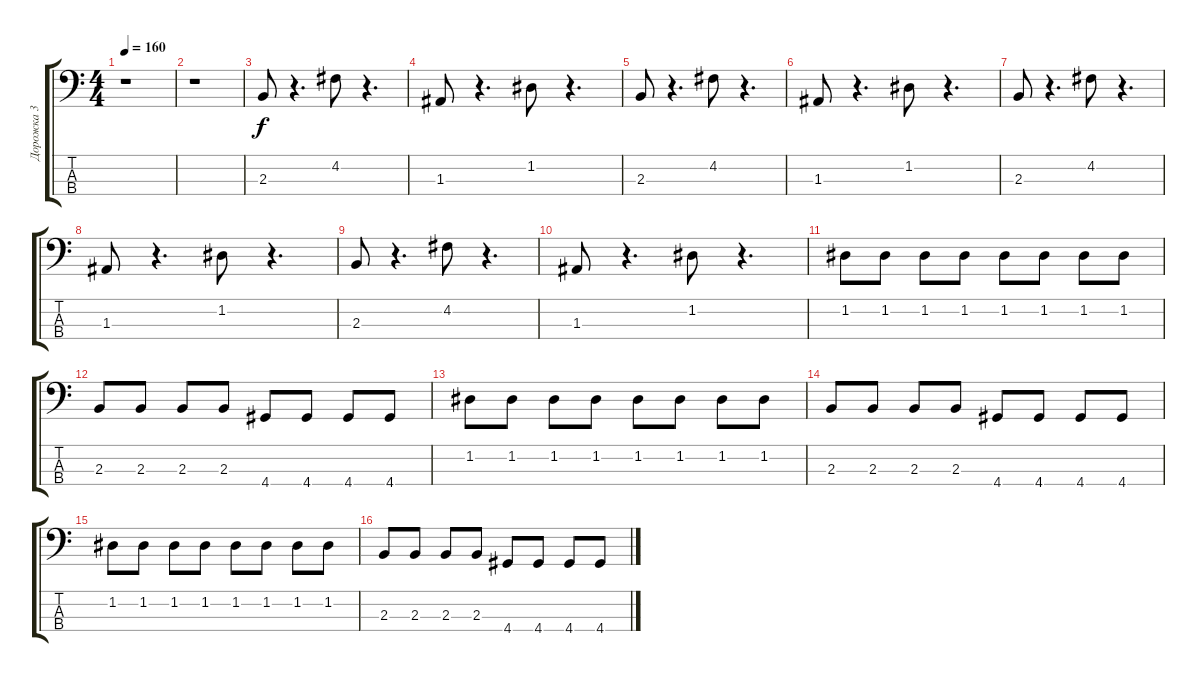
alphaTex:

\track ("Дорожка 3" "Дорожка 3") {instrument electricbasspick}
\staff {score tabs}
\tuning (G2 D2 A1 E1) {hide}
\ts (4 4)
\tempo 160
\clef f4
\ks c
r.1{dy f} |
r.1 |
2.3.8 r.4{d} 4.2.8 r.4{d} |
1.3.8 r.4{d} 1.2.8 r.4{d} |
2.3.8 r.4{d} 4.2.8 r.4{d} |
1.3.8 r.4{d} 1.2.8 r.4{d} |
2.3.8 r.4{d} 4.2.8 r.4{d} |
1.3.8 r.4{d} 1.2.8 r.4{d} |
2.3.8 r.4{d} 4.2.8 r.4{d} |
1.3.8 r.4{d} 1.2.8 r.4{d} |
1.2.8 1.2.8 1.2.8 1.2.8 1.2.8 1.2.8 1.2.8 1.2.8 |
2.3.8 2.3.8 2.3.8 2.3.8 4.4.8 4.4.8 4.4.8 4.4.8 |
1.2.8 1.2.8 1.2.8 1.2.8 1.2.8 1.2.8 1.2.8 1.2.8 |
2.3.8 2.3.8 2.3.8 2.3.8 4.4.8 4.4.8 4.4.8 4.4.8 |
1.2.8 1.2.8 1.2.8 1.2.8 1.2.8 1.2.8 1.2.8 1.2.8 |
2.3.8 2.3.8 2.3.8 2.3.8 4.4.8 4.4.8 4.4.8 4.4.8
